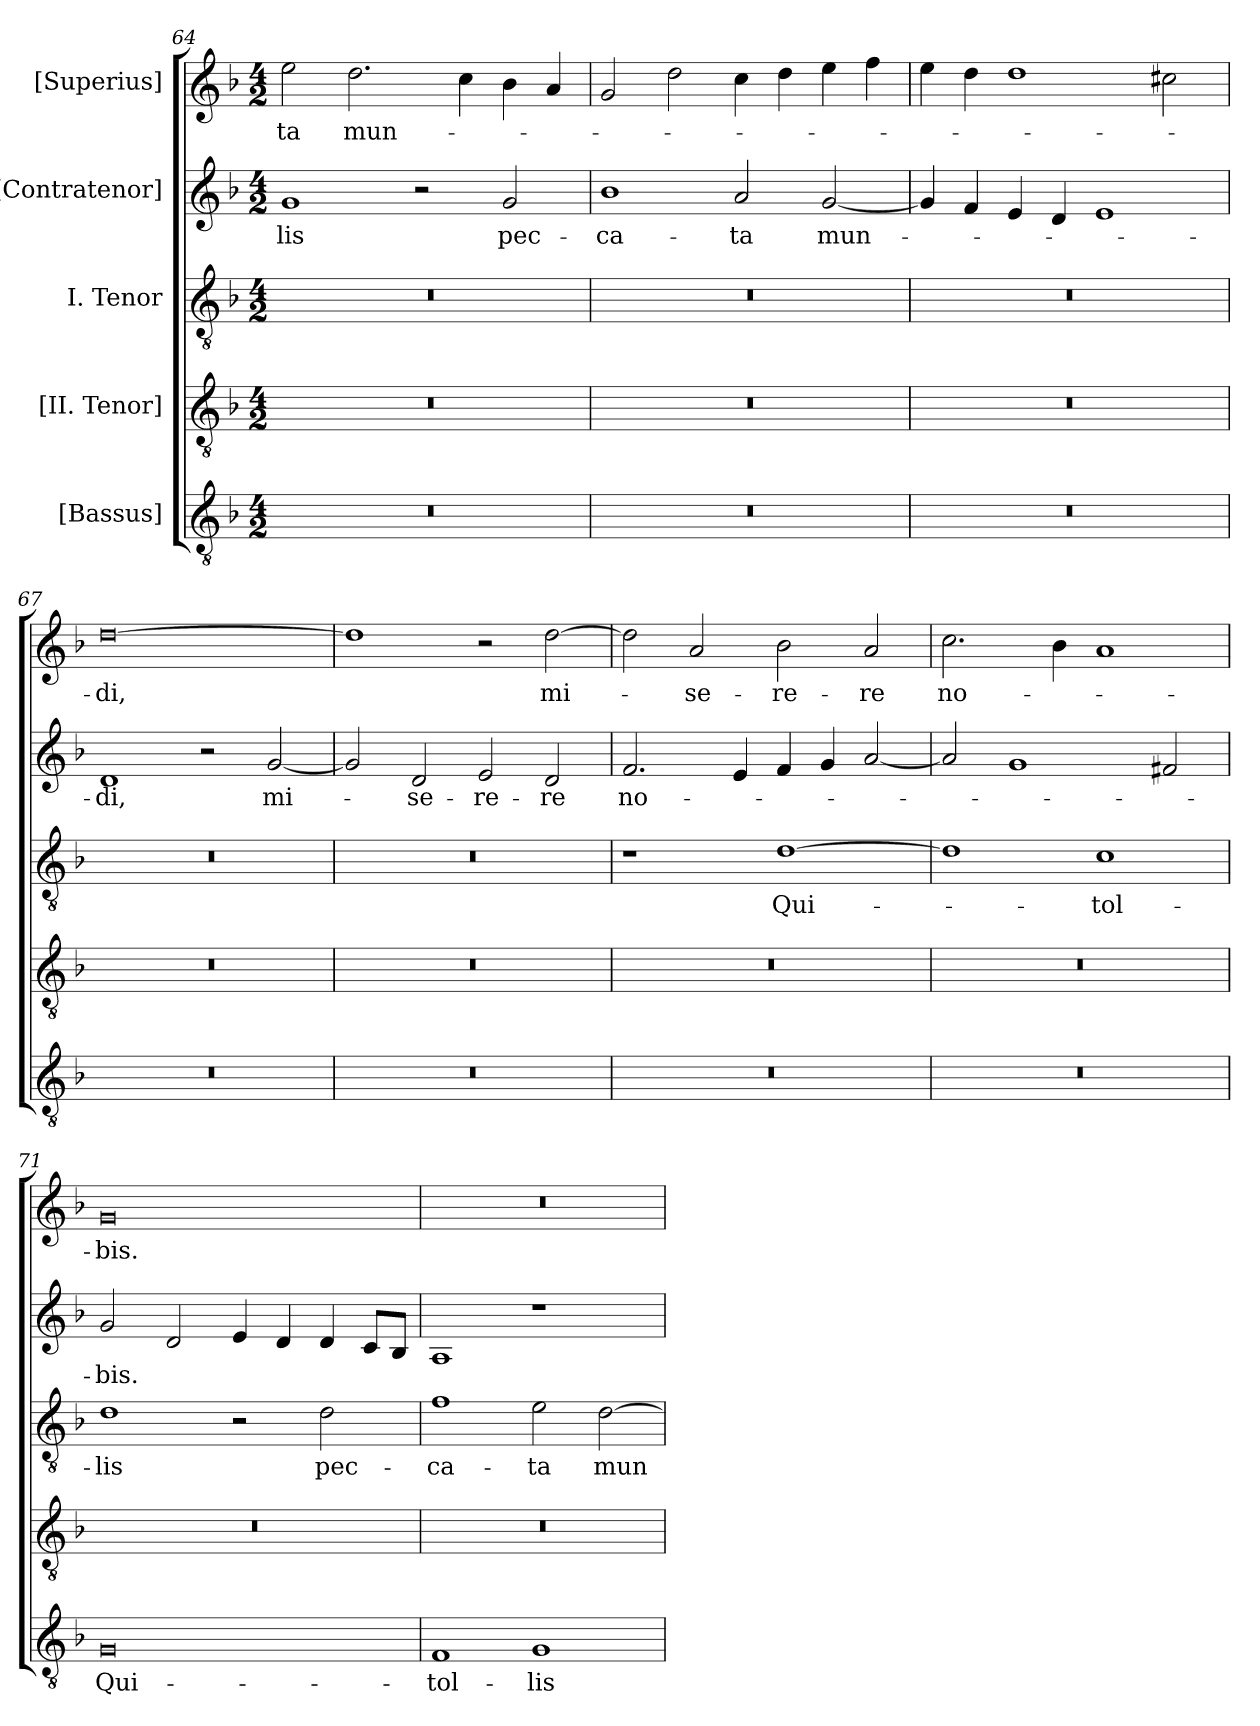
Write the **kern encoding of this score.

**kern	**text	**kern	**kern	**text	**kern	**text	**kern	**text
*part5	*part5	*part4	*part3	*part3	*part2	*part2	*part1	*part1
*staff5	*staff5	*staff4	*staff3	*staff3	*staff2	*staff2	*staff1	*staff1
*I"[Bassus]	*	*I"[II. Tenor]	*I"I. Tenor	*	*I"[Contratenor]	*	*I"[Superius]	*
*clefGv2	*	*clefGv2	*clefGv2	*	*clefG2	*	*clefG2	*
*k[b-]	*	*k[b-]	*k[b-]	*	*k[b-]	*	*k[b-]	*
*M4/2	*	*M4/2	*M4/2	*	*M4/2	*	*M4/2	*
=64	=64	=64	=64	=64	=64	=64	=64	=64
0r	.	0r	0r	.	1g/	-lis	2ee\	-ta
.	.	.	.	.	.	.	2.dd\	mun-
.	.	.	.	.	2r	.	.	.
.	.	.	.	.	.	.	4cc\	.
.	.	.	.	.	2g/	pec-	4b-\	.
.	.	.	.	.	.	.	4a/	.
=65	=65	=65	=65	=65	=65	=65	=65	=65
0r	.	0r	0r	.	1b-\	-ca-	2g/	.
.	.	.	.	.	.	.	2dd\	.
.	.	.	.	.	2a/	-ta	4cc\	.
.	.	.	.	.	.	.	4dd\	.
.	.	.	.	.	[2g/	mun-	4ee\	.
.	.	.	.	.	.	.	4ff\	.
=66	=66	=66	=66	=66	=66	=66	=66	=66
0r	.	0r	0r	.	4g/]	.	4ee\	.
.	.	.	.	.	4f/	.	4dd\	.
.	.	.	.	.	4e/	.	1dd\	.
.	.	.	.	.	4d/	.	.	.
.	.	.	.	.	1e/	.	.	.
.	.	.	.	.	.	.	2cc#X\	.
=67	=67	=67	=67	=67	=67	=67	=67	=67
0r	.	0r	0r	.	1d/	-di,	[0dd\	-di,
.	.	.	.	.	2r	.	.	.
.	.	.	.	.	[2g/	mi-	.	.
=68	=68	=68	=68	=68	=68	=68	=68	=68
0r	.	0r	0r	.	2g/]	.	1dd\]	.
.	.	.	.	.	2d/	-se-	.	.
.	.	.	.	.	2e/	-re-	2r	.
.	.	.	.	.	2d/	-re	[2dd\	mi-
=69	=69	=69	=69	=69	=69	=69	=69	=69
0r	.	0r	1r	.	2.f/	no-	2dd\]	.
.	.	.	.	.	.	.	2a/	-se-
.	.	.	.	.	4e/	.	.	.
.	.	.	[1d\	Qui-	4f/	.	2b-\	-re-
.	.	.	.	.	4g/	.	.	.
.	.	.	.	.	[2a/	.	2a/	-re
=70	=70	=70	=70	=70	=70	=70	=70	=70
0r	.	0r	1d\]	.	2a/]	.	2.cc\	no-
.	.	.	.	.	1g/	.	.	.
.	.	.	.	.	.	.	4b-\	.
.	.	.	1c\	tol-	.	.	1a/	.
.	.	.	.	.	2f#X/	.	.	.
=71	=71	=71	=71	=71	=71	=71	=71	=71
0G/	Qui-	0r	1d\	-lis	2g/	-bis.	0g/	-bis.
.	.	.	.	.	2d/	.	.	.
.	.	.	2r	.	4e/	.	.	.
.	.	.	.	.	4d/	.	.	.
.	.	.	2d\	pec-	4d/	.	.	.
.	.	.	.	.	8c/L	.	.	.
.	.	.	.	.	8B-/J	.	.	.
=72	=72	=72	=72	=72	=72	=72	=72	=72
1F/	tol-	0r	1f\	-ca-	1A/	.	0r	.
1G/	-lis	.	2e\	-ta	1r	.	.	.
.	.	.	[2d\	mun-	.	.	.	.
=	=	=	=	=	=	=	=	=
*-	*-	*-	*-	*-	*-	*-	*-	*-
